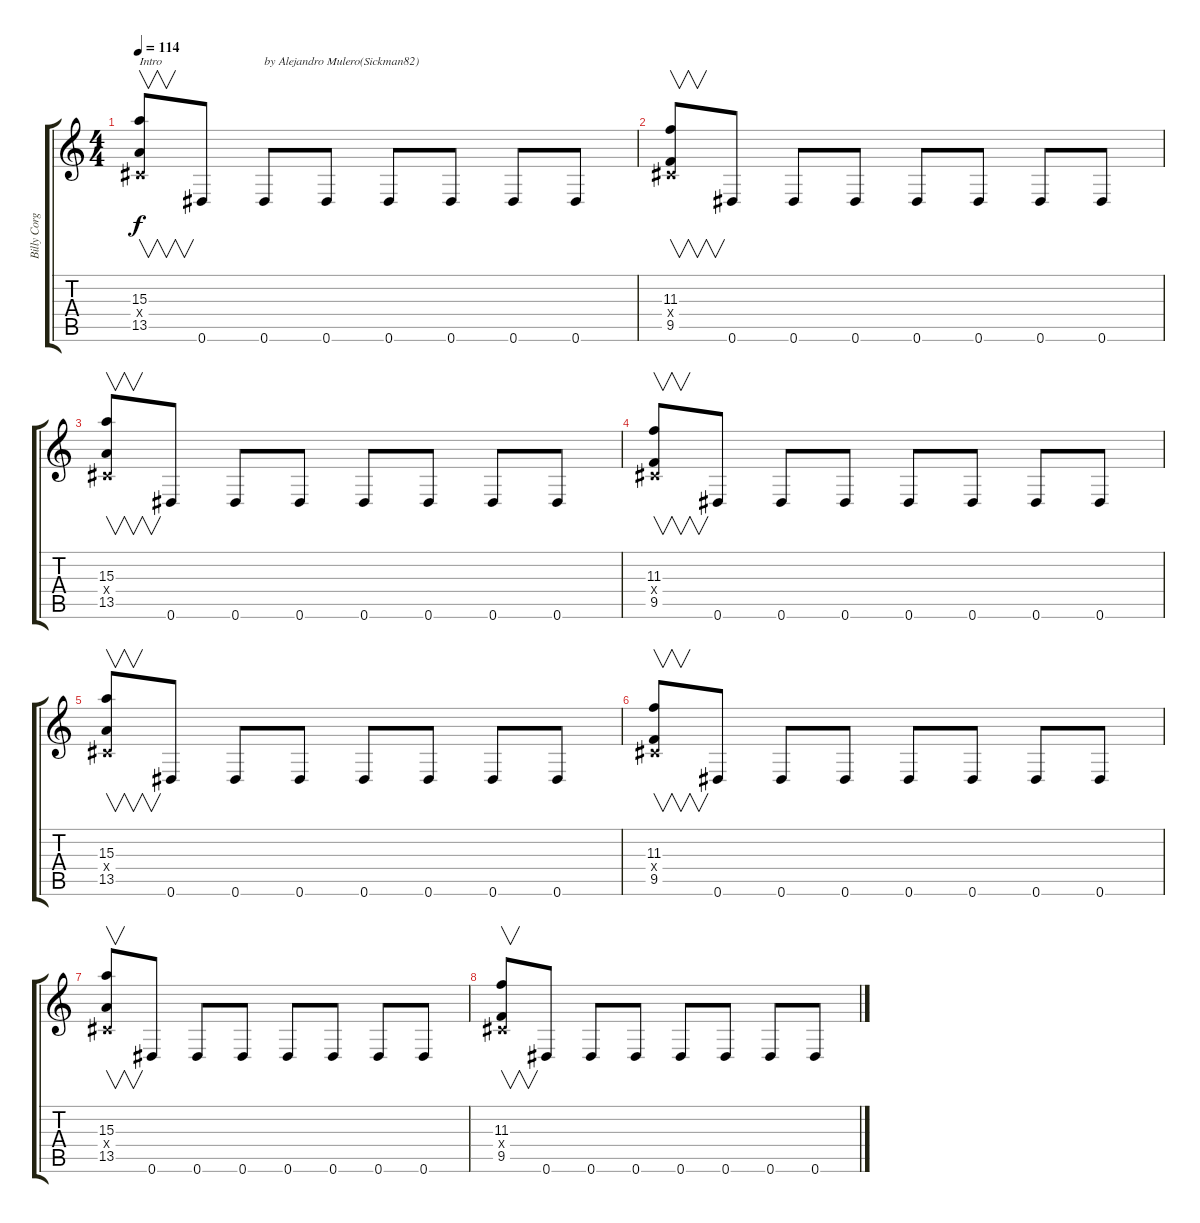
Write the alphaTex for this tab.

\track ("Billy Corgan" "Billy Corg") {instrument overdrivenguitar}
\staff {score tabs}
\tuning (Eb4 Bb3 Gb3 Db3 Ab2 Eb2) {hide}
\ts (4 4)
\tempo 114
\clef g2
\ks c
(15.3 0.4{x} 13.5).8{v txt "Intro" dy f instrument overdrivenguitar} 0.6.8 0.6.8{txt "by Alejandro Mulero(Sickman82)"} 0.6.8 0.6.8 0.6.8 0.6.8 0.6.8 |
(11.3 0.4{x} 9.5).8{v} 0.6.8 0.6.8 0.6.8 0.6.8 0.6.8 0.6.8 0.6.8 |
(15.3 0.4{x} 13.5).8{v} 0.6.8 0.6.8 0.6.8 0.6.8 0.6.8 0.6.8 0.6.8 |
(11.3 0.4{x} 9.5).8{v} 0.6.8 0.6.8 0.6.8 0.6.8 0.6.8 0.6.8 0.6.8 |
(15.3 0.4{x} 13.5).8{v} 0.6.8 0.6.8 0.6.8 0.6.8 0.6.8 0.6.8 0.6.8 |
(11.3 0.4{x} 9.5).8{v} 0.6.8 0.6.8 0.6.8 0.6.8 0.6.8 0.6.8 0.6.8 |
(15.3 0.4{x} 13.5).8{v} 0.6.8 0.6.8 0.6.8 0.6.8 0.6.8 0.6.8 0.6.8 |
(11.3 0.4{x} 9.5).8{v} 0.6.8 0.6.8 0.6.8 0.6.8 0.6.8 0.6.8 0.6.8
